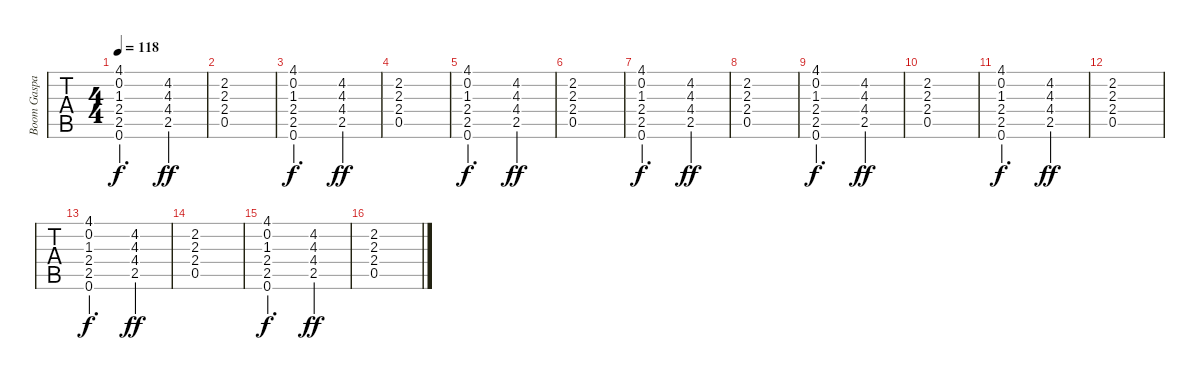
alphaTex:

\track ("Boom Gaspar" "Boom Gaspa") {instrument brightacousticpiano}
\staff {tabs}
\tuning (E4 B3 G3 D3 A2 E2) {hide}
\ts (4 4)
\tempo 118
\clef g2
\ks c
(4.1 0.2 1.3 2.4 2.5 0.6).2{d dy f} (4.2 4.3 4.4 2.5).4{dy ff} |
(2.2 2.3 2.4 0.5).1 |
(4.1 0.2 1.3 2.4 2.5 0.6).2{d dy f} (4.2 4.3 4.4 2.5).4{dy ff} |
(2.2 2.3 2.4 0.5).1 |
(4.1 0.2 1.3 2.4 2.5 0.6).2{d dy f} (4.2 4.3 4.4 2.5).4{dy ff} |
(2.2 2.3 2.4 0.5).1 |
(4.1 0.2 1.3 2.4 2.5 0.6).2{d dy f} (4.2 4.3 4.4 2.5).4{dy ff} |
(2.2 2.3 2.4 0.5).1 |
(4.1 0.2 1.3 2.4 2.5 0.6).2{d dy f} (4.2 4.3 4.4 2.5).4{dy ff} |
(2.2 2.3 2.4 0.5).1 |
(4.1 0.2 1.3 2.4 2.5 0.6).2{d dy f} (4.2 4.3 4.4 2.5).4{dy ff} |
(2.2 2.3 2.4 0.5).1 |
(4.1 0.2 1.3 2.4 2.5 0.6).2{d dy f} (4.2 4.3 4.4 2.5).4{dy ff} |
(2.2 2.3 2.4 0.5).1 |
(4.1 0.2 1.3 2.4 2.5 0.6).2{d dy f} (4.2 4.3 4.4 2.5).4{dy ff} |
(2.2 2.3 2.4 0.5).1
